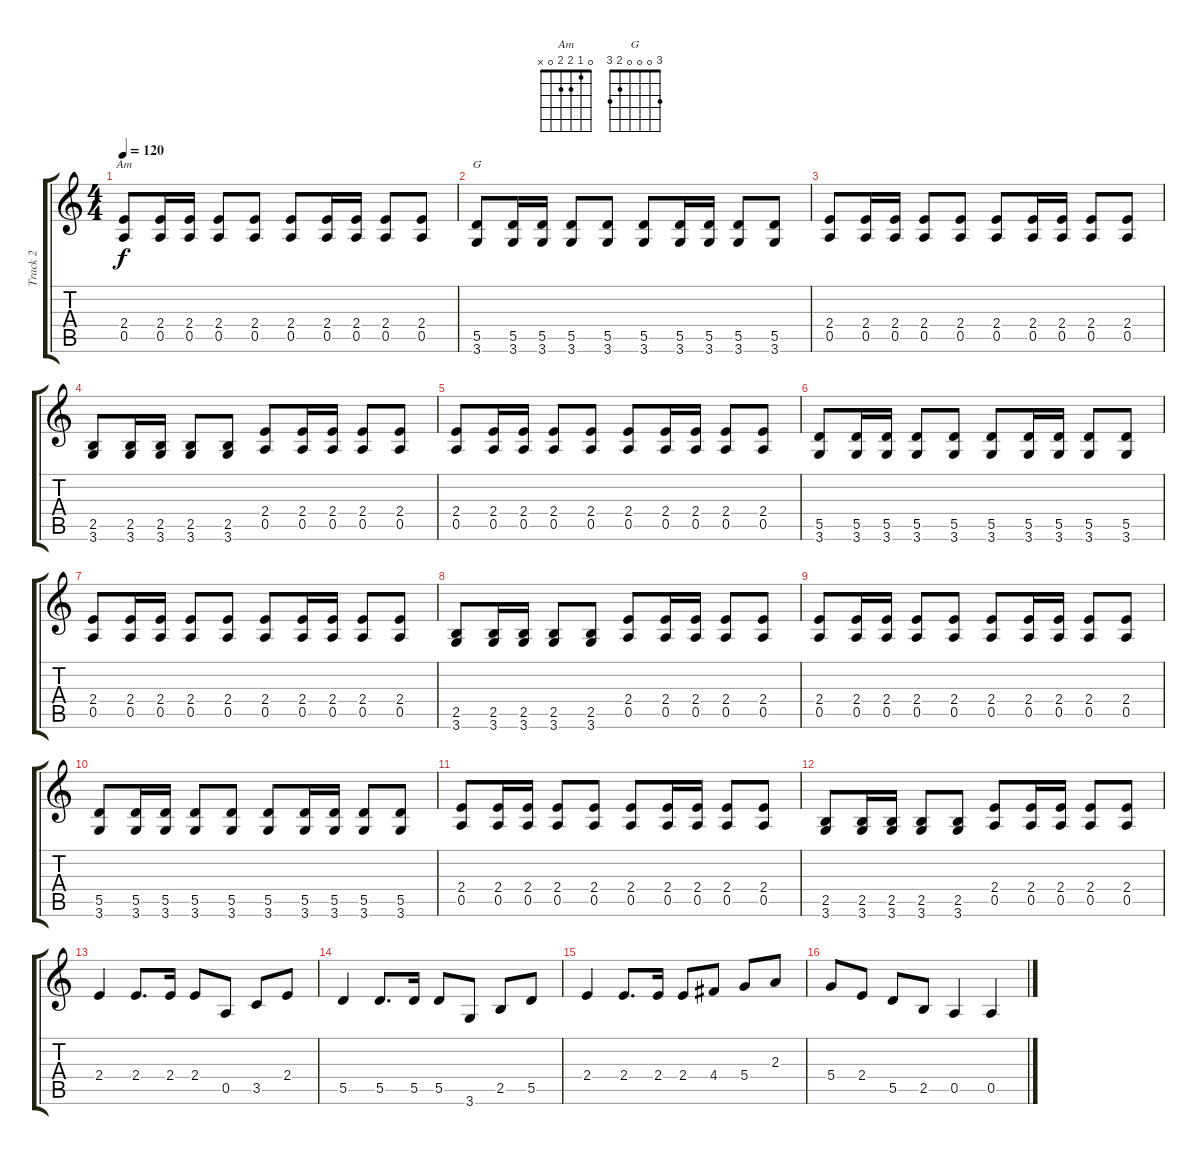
\track ("Track 2" "Track 2") {instrument acousticguitarsteel}
\staff {score tabs}
\tuning (E4 B3 G3 D3 A2 E2) {hide}
\chord ("Am" 0 1 2 2 0 x)
\chord ("G" 3 0 0 0 2 3)
\ts (4 4)
\tempo 120
\clef g2
\ks c
(2.4 0.5).8{ch "Am" dy f} (2.4 0.5).16 (2.4 0.5).16 (2.4 0.5).8 (2.4 0.5).8 (2.4 0.5).8 (2.4 0.5).16 (2.4 0.5).16 (2.4 0.5).8 (2.4 0.5).8 |
(5.5 3.6).8{ch "G"} (5.5 3.6).16 (5.5 3.6).16 (5.5 3.6).8 (5.5 3.6).8 (5.5 3.6).8 (5.5 3.6).16 (5.5 3.6).16 (5.5 3.6).8 (5.5 3.6).8 |
(2.4 0.5).8 (2.4 0.5).16 (2.4 0.5).16 (2.4 0.5).8 (2.4 0.5).8 (2.4 0.5).8 (2.4 0.5).16 (2.4 0.5).16 (2.4 0.5).8 (2.4 0.5).8 |
(2.5 3.6).8 (2.5 3.6).16 (2.5 3.6).16 (2.5 3.6).8 (2.5 3.6).8 (2.4 0.5).8 (2.4 0.5).16 (2.4 0.5).16 (2.4 0.5).8 (2.4 0.5).8 |
(2.4 0.5).8 (2.4 0.5).16 (2.4 0.5).16 (2.4 0.5).8 (2.4 0.5).8 (2.4 0.5).8 (2.4 0.5).16 (2.4 0.5).16 (2.4 0.5).8 (2.4 0.5).8 |
(5.5 3.6).8 (5.5 3.6).16 (5.5 3.6).16 (5.5 3.6).8 (5.5 3.6).8 (5.5 3.6).8 (5.5 3.6).16 (5.5 3.6).16 (5.5 3.6).8 (5.5 3.6).8 |
(2.4 0.5).8 (2.4 0.5).16 (2.4 0.5).16 (2.4 0.5).8 (2.4 0.5).8 (2.4 0.5).8 (2.4 0.5).16 (2.4 0.5).16 (2.4 0.5).8 (2.4 0.5).8 |
(2.5 3.6).8 (2.5 3.6).16 (2.5 3.6).16 (2.5 3.6).8 (2.5 3.6).8 (2.4 0.5).8 (2.4 0.5).16 (2.4 0.5).16 (2.4 0.5).8 (2.4 0.5).8 |
(2.4 0.5).8 (2.4 0.5).16 (2.4 0.5).16 (2.4 0.5).8 (2.4 0.5).8 (2.4 0.5).8 (2.4 0.5).16 (2.4 0.5).16 (2.4 0.5).8 (2.4 0.5).8 |
(5.5 3.6).8 (5.5 3.6).16 (5.5 3.6).16 (5.5 3.6).8 (5.5 3.6).8 (5.5 3.6).8 (5.5 3.6).16 (5.5 3.6).16 (5.5 3.6).8 (5.5 3.6).8 |
(2.4 0.5).8 (2.4 0.5).16 (2.4 0.5).16 (2.4 0.5).8 (2.4 0.5).8 (2.4 0.5).8 (2.4 0.5).16 (2.4 0.5).16 (2.4 0.5).8 (2.4 0.5).8 |
(2.5 3.6).8 (2.5 3.6).16 (2.5 3.6).16 (2.5 3.6).8 (2.5 3.6).8 (2.4 0.5).8 (2.4 0.5).16 (2.4 0.5).16 (2.4 0.5).8 (2.4 0.5).8 |
2.4.4 2.4.8{d} 2.4.16 2.4.8 0.5.8 3.5.8 2.4.8 |
5.5.4 5.5.8{d} 5.5.16 5.5.8 3.6.8 2.5.8 5.5.8 |
2.4.4 2.4.8{d} 2.4.16 2.4.8 4.4.8 5.4.8 2.3.8 |
5.4.8 2.4.8 5.5.8 2.5.8 0.5.4 0.5.4
